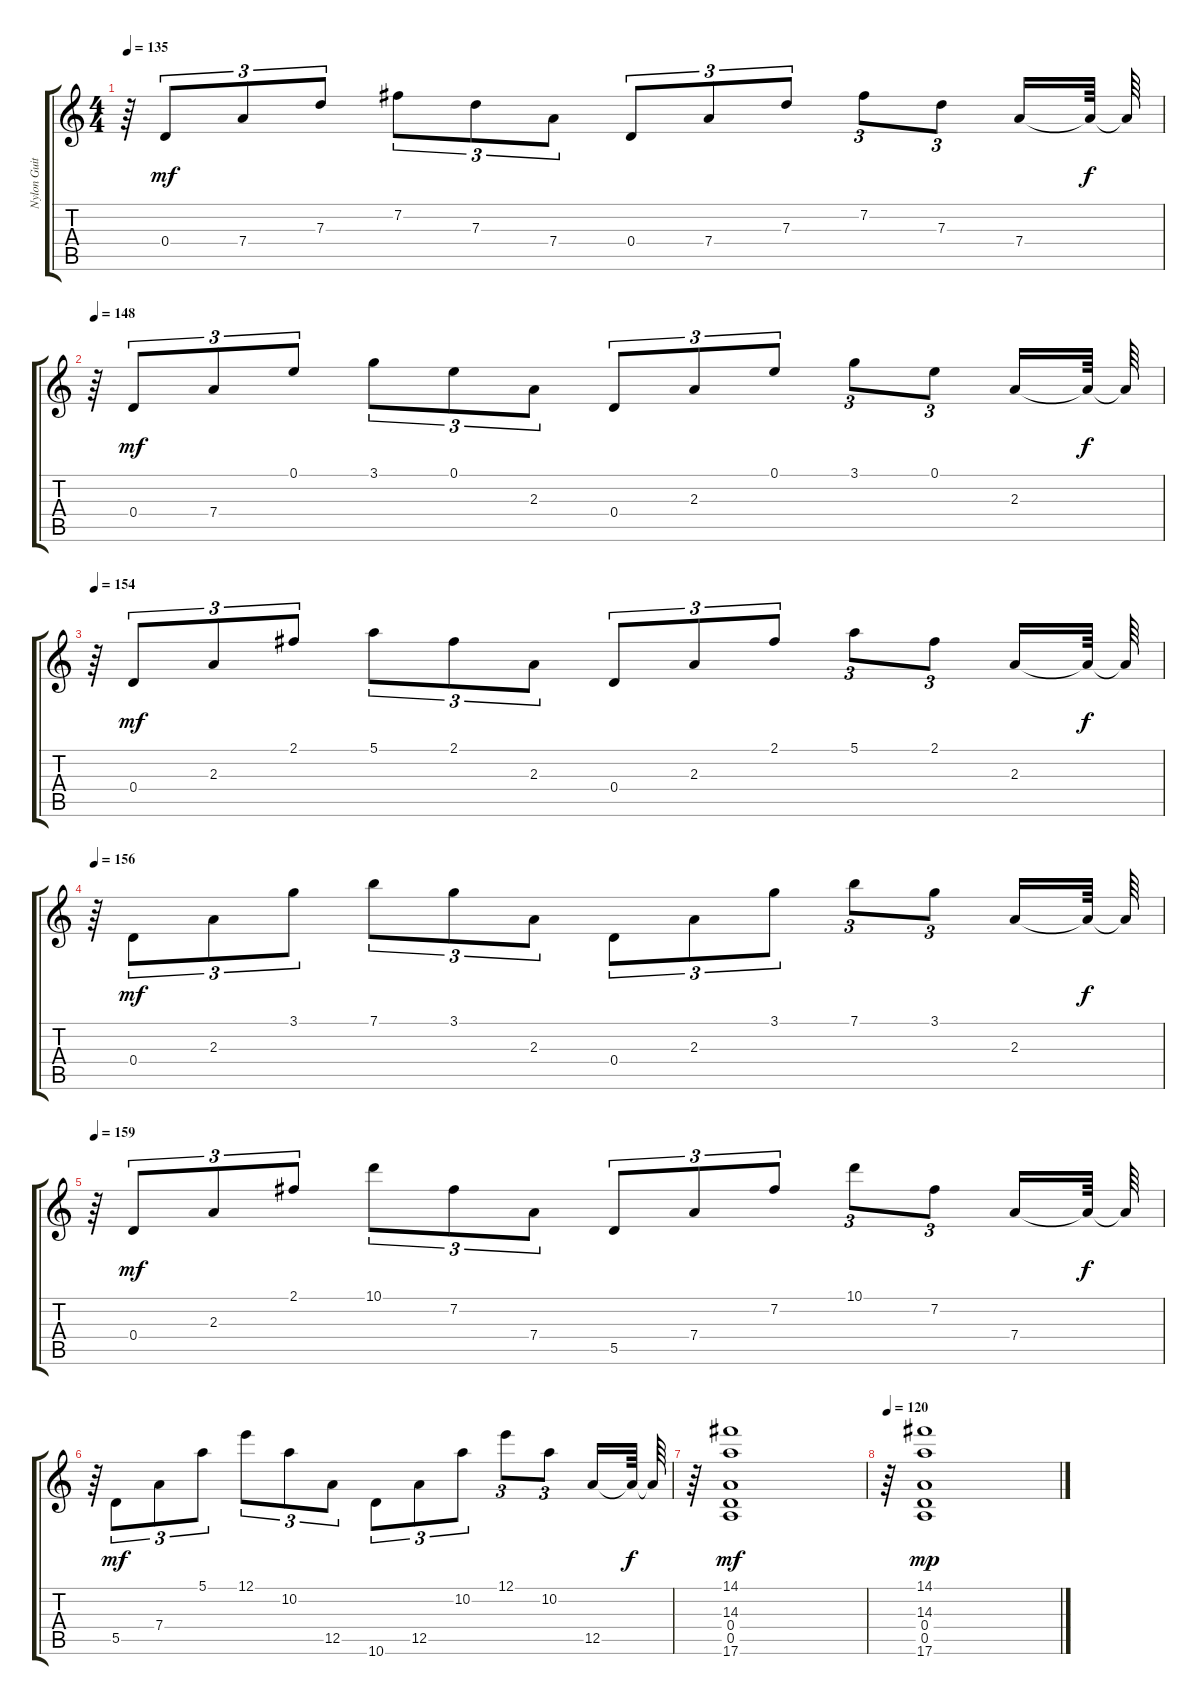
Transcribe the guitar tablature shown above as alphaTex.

\track ("Nylon Guitar" "Nylon Guit") {instrument acousticguitarnylon}
\staff {score tabs}
\tuning (E4 B3 G3 D3 A2 E2) {hide}
\ts (4 4)
\tempo 135
\clef g2
\ks c
r.64{dy mf} 0.4.8{tu (3 2)} 7.4.8{tu (3 2)} 7.3.8{tu (3 2)} 7.2.8{tu (3 2)} 7.3.8{tu (3 2)} 7.4.8{tu (3 2)} 0.4.8{tu (3 2)} 7.4.8{tu (3 2)} 7.3.8{tu (3 2)} 7.2.8{tu (3 2)} 7.3.8{tu (3 2)} 7.4.16 7.4{t}.64{dy f} 7.4{t}.64 |
\tempo 148
r.64 0.4.8{tu (3 2) dy mf} 7.4.8{tu (3 2)} 0.1.8{tu (3 2)} 3.1.8{tu (3 2)} 0.1.8{tu (3 2)} 2.3.8{tu (3 2)} 0.4.8{tu (3 2)} 2.3.8{tu (3 2)} 0.1.8{tu (3 2)} 3.1.8{tu (3 2)} 0.1.8{tu (3 2)} 2.3.16 2.3{t}.64{dy f} 2.3{t}.64 |
\tempo 154
r.64 0.4.8{tu (3 2) dy mf} 2.3.8{tu (3 2)} 2.1.8{tu (3 2)} 5.1.8{tu (3 2)} 2.1.8{tu (3 2)} 2.3.8{tu (3 2)} 0.4.8{tu (3 2)} 2.3.8{tu (3 2)} 2.1.8{tu (3 2)} 5.1.8{tu (3 2)} 2.1.8{tu (3 2)} 2.3.16 2.3{t}.64{dy f} 2.3{t}.64 |
\tempo 156
r.64 0.4.8{tu (3 2) dy mf} 2.3.8{tu (3 2)} 3.1.8{tu (3 2)} 7.1.8{tu (3 2)} 3.1.8{tu (3 2)} 2.3.8{tu (3 2)} 0.4.8{tu (3 2)} 2.3.8{tu (3 2)} 3.1.8{tu (3 2)} 7.1.8{tu (3 2)} 3.1.8{tu (3 2)} 2.3.16 2.3{t}.64{dy f} 2.3{t}.64 |
\tempo 159
r.64 0.4.8{tu (3 2) dy mf} 2.3.8{tu (3 2)} 2.1.8{tu (3 2)} 10.1.8{tu (3 2)} 7.2.8{tu (3 2)} 7.4.8{tu (3 2)} 5.5.8{tu (3 2)} 7.4.8{tu (3 2)} 7.2.8{tu (3 2)} 10.1.8{tu (3 2)} 7.2.8{tu (3 2)} 7.4.16 7.4{t}.64{dy f} 7.4{t}.64 |
r.64 5.5.8{tu (3 2) dy mf} 7.4.8{tu (3 2)} 5.1.8{tu (3 2)} 12.1.8{tu (3 2)} 10.2.8{tu (3 2)} 12.5.8{tu (3 2)} 10.6.8{tu (3 2)} 12.5.8{tu (3 2)} 10.2.8{tu (3 2)} 12.1.8{tu (3 2)} 10.2.8{tu (3 2)} 12.5.16 12.5{t}.64{dy f} 12.5{t}.64 |
r.64 (14.1 14.3 0.4 0.5 17.6).1{dy mf} |
\tempo 120
r.64 (14.1 14.3 0.4 0.5 17.6).1{dy mp}
